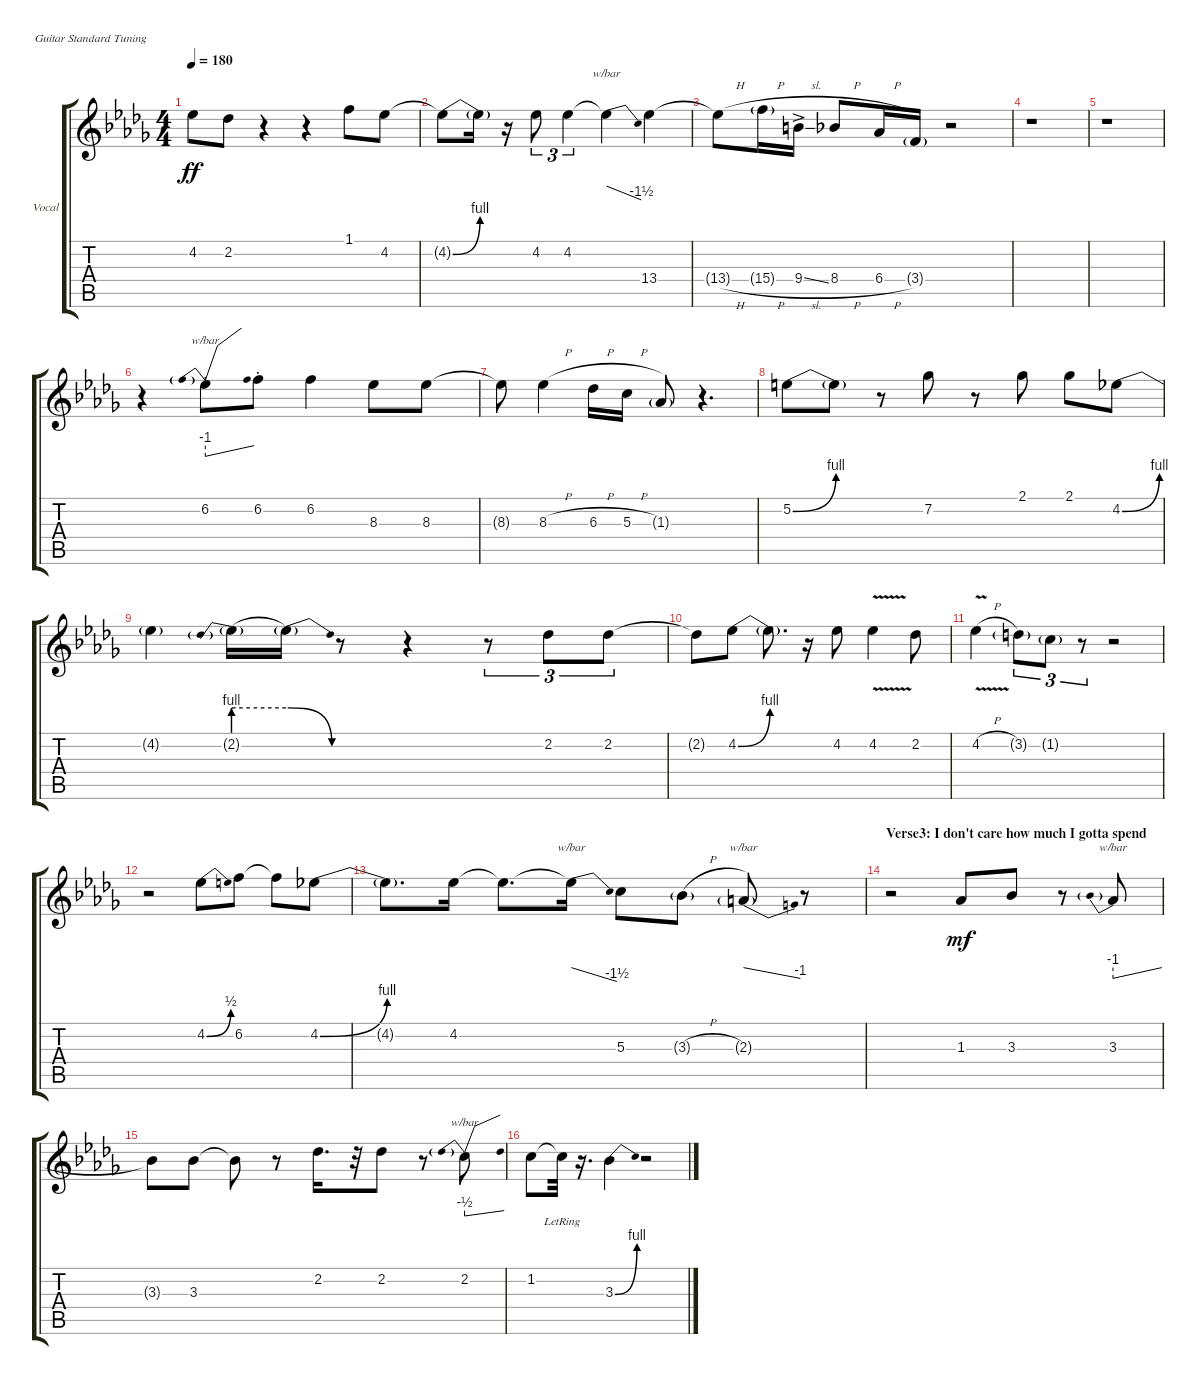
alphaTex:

\bracketExtendMode groupsimilarinstruments
\firstSystemTrackNameOrientation horizontal
\otherSystemsTrackNameOrientation horizontal
\track ("Lead Vocal - Joe Cocker" "Vocal") {instrument electricguitarclean}
\staff {score tabs}
\tuning (E4 B3 G3 D3 A2 E2)
\ts (4 4)
\tempo 180
\clef g2
\scale
0.333333
\ks bbminor
4.2.8{dy ff} 2.2.8 r.4 r.4 1.1.8 4.2.8 |
\scale
0.333333 4.2{be (bend 0.6 0 29.4 4) t}.8 4.2{be (hold 0 0 60 0) t}.16 r.16 4.2.8{tu (3 2)} 4.2.4{tu (3 2)} 4.2{t}.4{tbe (dive default 28.799999999999997 0 46.199999999999996 -6)} 13.4.4 |
\scale
0.333333 13.4{h t}.8 15.4{h g}.16 9.4{sl ac}.16 8.4{h}.8 6.4{h}.16 3.4{g}.16 r.2 |
\scale
0.333333 r.1 |
\scale
0.333333 r.1 |
\scale
0.333333 r.4 6.2{st}.8{tbe (predivedive default 0 -4 22.2 0)} 6.2{st}.8 6.2.4 8.3.8 8.3.8 |
\scale
0.333333 8.3{t}.8 8.3{h}.4 6.3{h}.16 5.3{h}.16 1.3{g}.8 r.4{d} |
\scale
0.333333 5.2{be (bend 36.6 0 42.6 4)}.8 5.2{be (hold 0 0 60 0) t}.8 r.8 7.2.8 r.8 2.1.8 2.1.8 4.2{be (bend 10.799999999999999 0 43.199999999999996 4)}.8 |
\scale
0.333333 4.2{be (hold 0 0 60 0) t}.4 2.2{be (prebend 0 4 60 4) g}.16 2.2{be (release 0 4 17.4 0) g t}.16 r.8 r.4 r.8{tu (3 2)} 2.2.8{tu (3 2)} 2.2.8{tu (3 2)} |
\scale
0.333333 2.2{t}.8 4.2{be (bend 0 0 32.4 4)}.8 4.2{be (hold 0 0 60 0) t}.8{d} r.16 4.2.8 4.2{v}.4 2.2.8 |
\scale
0.333333 4.2{v h}.4 3.2{g}.8{tu (3 2)} 1.2{g}.8{tu (3 2)} r.8{tu (3 2)} r.2 |
\scale
0.333333 r.2 4.2{be (bend 15 0 37.199999999999996 2)}.8 6.2.8 6.2{t}.8 4.2{be (bend 13.799999999999999 0 30.599999999999998 4)}.8 |
\scale
0.333333 4.2{be (hold 0 0 60 0) t}.8{d} 4.2.16 4.2{t}.8{d} 4.2{t}.16{tbe (dive default 0 0 60 -6)} 5.3.8 3.3{h g}.8 2.3{g}.8{tbe (dive default 30.599999999999998 0 59.4 -4)} r.8 |
\section ("" "Verse3: I don't care how much I gotta spend")
\scale
0.333333 r.2 1.3.8{dy mf} 3.3.8 r.8 3.3.8{tbe (predivedive default 0 -4 30 0)} |
\scale
0.333333 3.3{t}.8 3.3.8 3.3{t}.8 r.8 2.2.16{d} r.32 2.2.8 r.8 2.2.8{tbe (predivedive default 0 -2 30 0)} |
\scale
0.333333 1.2.8 1.2{lr t}.32 r.16{d} 3.3{be (bend 39.6 0 55.8 4)}.4 r.2
